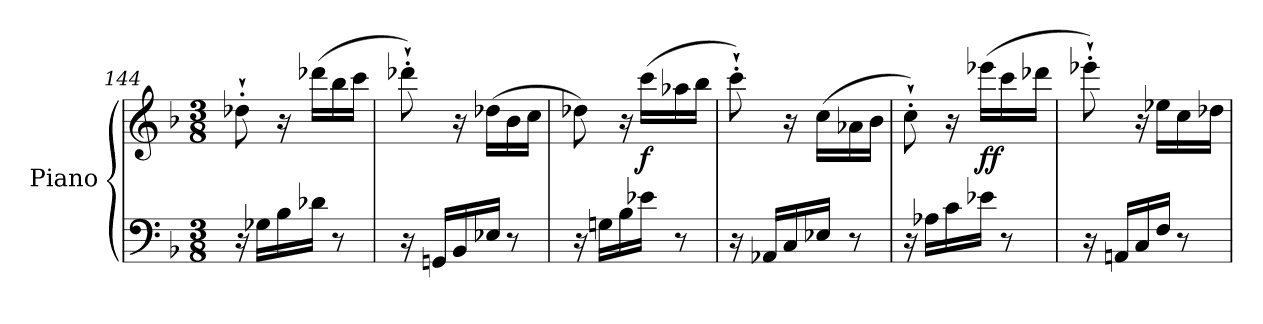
**kern	**kern	**dynam
*part1	*part1	*part1
*staff2	*staff1	*staff1/2
*I"Piano	*	*
*I'Pno	*	*
*clefF4	*clefG2	*
*k[b-]	*k[b-]	*
*M3/8	*M3/8	*
=144	=144	=144
16r	8dd-X`'\	.
16G-X\LL	.	.
16B-\	16r	.
16d-X\JJ	(16ddd-X\LL	.
8r	16bb-\	.
.	16ccc\JJ	.
!!LO:PB:g=z
=145	=145	=145
16r	8ddd-X`'\)	.
16GGn/LL	.	.
16BB-/	16r	.
16E-X/JJ	(16dd-X\LL	.
8r	16b-\	.
.	16cc\JJ	.
=146	=146	=146
16r	8dd-X\)	.
16Gn\LL	.	.
16B-\	16r	.
!	!	!LO:DY:b
16e-X\JJ	(16ccc\LL	f
8r	16aa-X\	.
.	16bb-\JJ	.
=147	=147	=147
16r	8ccc`'\)	.
16AA-X/LL	.	.
16C/	16r	.
16E-X/JJ	(16cc\LL	.
8r	16a-X\	.
.	16b-\JJ	.
=148	=148	=148
16r	8cc`'\)	.
16A-X\LL	.	.
16c\	16r	.
!	!	!LO:DY:b
16e-X\JJ	(16eee-X\LL	ff
8r	16ccc\	.
.	16ddd-X\JJ	.
=149	=149	=149
16r	8eee-X`'\)	.
16AAn/LL	.	.
16C/	16r	.
16F/JJ	16ee-X\LL	.
8r	16cc\	.
.	16dd-X\JJ	.
=	=	=
*-	*-	*-
